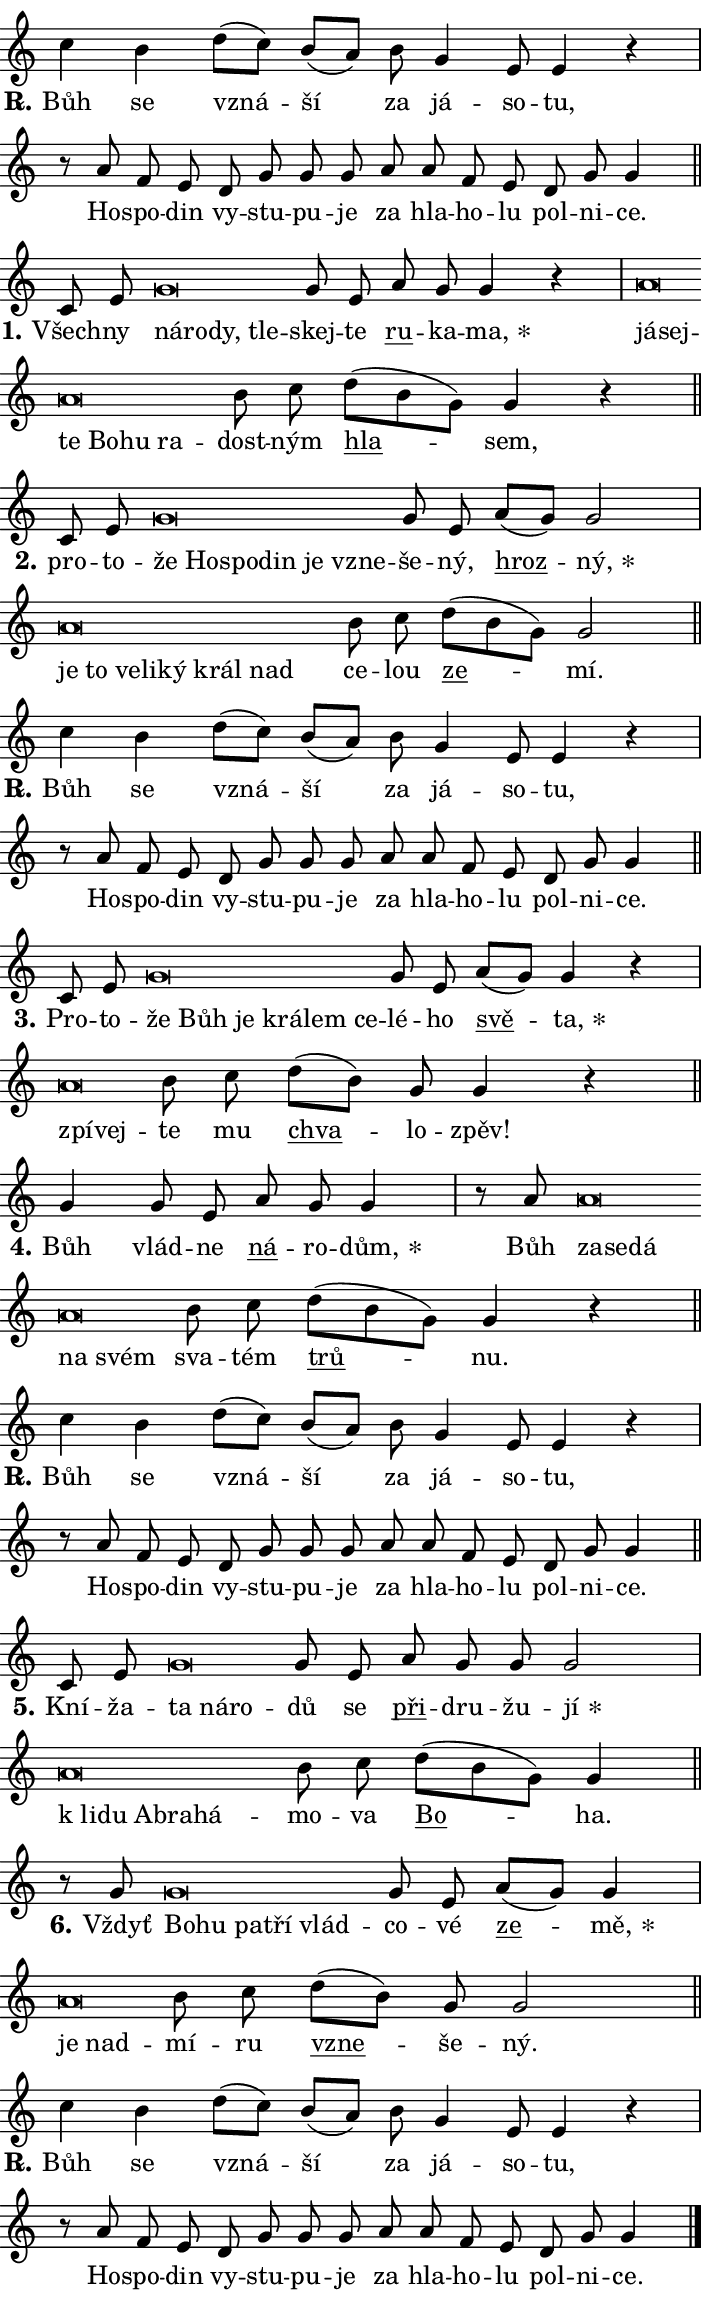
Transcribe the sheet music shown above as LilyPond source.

\version "2.24.0"
\header { tagline = "" }
\paper {
  indent = 0\cm
  top-margin = 0\cm
  right-margin = 0.13\cm % to fit lyric hyphens
  bottom-margin = 0\cm
  left-margin = 0\cm
  paper-width = 12\cm
  page-breaking = #ly:one-page-breaking
  system-system-spacing.basic-distance = #11
  score-system-spacing.basic-distance = #11
  ragged-last = ##f
}


%% Author: Thomas Morley
%% https://lists.gnu.org/archive/html/lilypond-user/2020-05/msg00002.html
#(define (line-position grob)
"Returns position of @var[grob} in current system:
   @code{'start}, if at first time-step
   @code{'end}, if at last time-step
   @code{'middle} otherwise
"
  (let* ((col (ly:item-get-column grob))
         (ln (ly:grob-object col 'left-neighbor))
         (rn (ly:grob-object col 'right-neighbor))
         (col-to-check-left (if (ly:grob? ln) ln col))
         (col-to-check-right (if (ly:grob? rn) rn col))
         (break-dir-left
           (and
             (ly:grob-property col-to-check-left 'non-musical #f)
             (ly:item-break-dir col-to-check-left)))
         (break-dir-right
           (and
             (ly:grob-property col-to-check-right 'non-musical #f)
             (ly:item-break-dir col-to-check-right))))
        (cond ((eqv? 1 break-dir-left) 'start)
              ((eqv? -1 break-dir-right) 'end)
              (else 'middle))))

#(define (tranparent-at-line-position vctor)
  (lambda (grob)
  "Relying on @code{line-position} select the relevant enry from @var{vctor}.
Used to determine transparency,"
    (case (line-position grob)
      ((end) (not (vector-ref vctor 0)))
      ((middle) (not (vector-ref vctor 1)))
      ((start) (not (vector-ref vctor 2))))))

noteHeadBreakVisibility =
#(define-music-function (break-visibility)(vector?)
"Makes @code{NoteHead}s transparent relying on @var{break-visibility}"
#{
  \override NoteHead.transparent =
    #(tranparent-at-line-position break-visibility)
#})

#(define delete-ledgers-for-transparent-note-heads
  (lambda (grob)
    "Reads whether a @code{NoteHead} is transparent.
If so this @code{NoteHead} is removed from @code{'note-heads} from
@var{grob}, which is supposed to be @code{LedgerLineSpanner}.
As a result ledgers are not printed for this @code{NoteHead}"
    (let* ((nhds-array (ly:grob-object grob 'note-heads))
           (nhds-list
             (if (ly:grob-array? nhds-array)
                 (ly:grob-array->list nhds-array)
                 '()))
           ;; Relies on the transparent-property being done before
           ;; Staff.LedgerLineSpanner.after-line-breaking is executed.
           ;; This is fragile ...
           (to-keep
             (remove
               (lambda (nhd)
                 (ly:grob-property nhd 'transparent #f))
               nhds-list)))
      ;; TODO find a better method to iterate over grob-arrays, similiar
      ;; to filter/remove etc for lists
      ;; For now rebuilt from scratch
      (set! (ly:grob-object grob 'note-heads)  '())
      (for-each
        (lambda (nhd)
          (ly:pointer-group-interface::add-grob grob 'note-heads nhd))
        to-keep))))

squashNotes = {
  \override NoteHead.X-extent = #'(-0.2 . 0.2)
  \override NoteHead.Y-extent = #'(-0.75 . 0)
  \override NoteHead.stencil =
    #(lambda (grob)
       (let ((pos (ly:grob-property grob 'staff-position)))
         (begin
           (if (< pos -7) (display "ERROR: Lower brevis then expected\n") (display ""))
           (if (<= pos -6) ly:text-interface::print ly:note-head::print))))
}
unSquashNotes = {
  \revert NoteHead.X-extent
  \revert NoteHead.Y-extent
  \revert NoteHead.stencil
}

hideNotes = \noteHeadBreakVisibility #begin-of-line-visible
unHideNotes = \noteHeadBreakVisibility #all-visible

% work-around for resetting accidentals
% https://lilypond.org/doc/v2.23/Documentation/notation/displaying-rhythms#unmetered-music
cadenzaMeasure = {
  \cadenzaOff
  \partial 1024 s1024
  \cadenzaOn
}

#(define-markup-command (accent layout props text) (markup?)
  "Underline accented syllable"
  (interpret-markup layout props
    #{\markup \override #'(offset . 4.3) \underline { #text }#}))

responsum = \markup \concat {
  "R" \hspace #-1.05 \path #0.1 #'((moveto 0 0.07) (lineto 0.9 0.8)) \hspace #0.05 "."
}

spaceSize = #0.6828661417322834 % exact space size for TeX Gyre Schola

\layout {
  \context {
    \Staff
    \remove "Time_signature_engraver"
    \override LedgerLineSpanner.after-line-breaking = #delete-ledgers-for-transparent-note-heads
  }
  \context {
    \Lyrics {
      \override LyricSpace.minimum-distance = \spaceSize
      \override LyricText.font-name = #"TeX Gyre Schola"
      \override LyricText.font-size = 1
      \override StanzaNumber.font-name = #"TeX Gyre Schola Bold"
      \override StanzaNumber.font-size = 1
    }
  }
  \context {
    \Score 
    \override NoteHead.text =
      #(lambda (grob) 
        (let ((pos (ly:grob-property grob 'staff-position)))
          #{\markup {
            \combine
              \halign #-0.55 \raise #(if (= pos -6) 0 0.5) \override #'(thickness . 2) \draw-line #'(3.2 . 0)
              \musicglyph "noteheads.sM1"
          }#}))
  }
}

% magnetic-lyrics.ily
%
%   written by
%     Jean Abou Samra <jean@abou-samra.fr>
%     Werner Lemberg <wl@gnu.org>
%
%   adapted by
%     Jiri Hon <jiri.hon@gmail.com>
%
% Version 2022-Apr-15

% https://www.mail-archive.com/lilypond-user@gnu.org/msg149350.html

#(define (Left_hyphen_pointer_engraver context)
   "Collect syllable-hyphen-syllable occurrences in lyrics and store
them in properties.  This engraver only looks to the left.  For
example, if the lyrics input is @code{foo -- bar}, it does the
following.

@itemize @bullet
@item
Set the @code{text} property of the @code{LyricHyphen} grob between
@q{foo} and @q{bar} to @code{foo}.

@item
Set the @code{left-hyphen} property of the @code{LyricText} grob with
text @q{foo} to the @code{LyricHyphen} grob between @q{foo} and
@q{bar}.
@end itemize

Use this auxiliary engraver in combination with the
@code{lyric-@/text::@/apply-@/magnetic-@/offset!} hook."
   (let ((hyphen #f)
         (text #f))
     (make-engraver
      (acknowledgers
       ((lyric-syllable-interface engraver grob source-engraver)
        (set! text grob)))
      (end-acknowledgers
       ((lyric-hyphen-interface engraver grob source-engraver)
        ;(when (not (grob::has-interface grob 'lyric-space-interface))
          (set! hyphen grob)));)
      ((stop-translation-timestep engraver)
       (when (and text hyphen)
         (ly:grob-set-object! text 'left-hyphen hyphen))
       (set! text #f)
       (set! hyphen #f)))))

#(define (lyric-text::apply-magnetic-offset! grob)
   "If the space between two syllables is less than the value in
property @code{LyricText@/.details@/.squash-threshold}, move the right
syllable to the left so that it gets concatenated with the left
syllable.

Use this function as a hook for
@code{LyricText@/.after-@/line-@/breaking} if the
@code{Left_@/hyphen_@/pointer_@/engraver} is active."
   (let ((hyphen (ly:grob-object grob 'left-hyphen #f)))
     (when hyphen
       (let ((left-text (ly:spanner-bound hyphen LEFT)))
         (when (grob::has-interface left-text 'lyric-syllable-interface)
           (let* ((common (ly:grob-common-refpoint grob left-text X))
                  (this-x-ext (ly:grob-extent grob common X))
                  (left-x-ext
                   (begin
                     ;; Trigger magnetism for left-text.
                     (ly:grob-property left-text 'after-line-breaking)
                     (ly:grob-extent left-text common X)))
                  ;; `delta` is the gap width between two syllables.
                  (delta (- (interval-start this-x-ext)
                            (interval-end left-x-ext)))
                  (details (ly:grob-property grob 'details))
                  (threshold (assoc-get 'squash-threshold details 0.2)))
             (when (< delta threshold)
               (let* (;; We have to manipulate the input text so that
                      ;; ligatures crossing syllable boundaries are not
                      ;; disabled.  For languages based on the Latin
                      ;; script this is essentially a beautification.
                      ;; However, for non-Western scripts it can be a
                      ;; necessity.
                      (lt (ly:grob-property left-text 'text))
                      (rt (ly:grob-property grob 'text))
                      (is-space (grob::has-interface hyphen 'lyric-space-interface))
                      (space (if is-space " " ""))
                      (extra-delta (if is-space spaceSize 0))
                      ;; Append new syllable.
                      (ltrt-space (if (and (string? lt) (string? rt))
                                (string-append lt space rt)
                                (make-concat-markup (list lt space rt))))
                      ;; Right-align `ltrt` to the right side.
                      (ltrt-space-markup (grob-interpret-markup
                               grob
                               (make-translate-markup
                                (cons (interval-length this-x-ext) 0)
                                (make-right-align-markup ltrt-space)))))
                 (begin
                   ;; Don't print `left-text`.
                   (ly:grob-set-property! left-text 'stencil #f)
                   ;; Set text and stencil (which holds all collected
                   ;; syllables so far) and shift it to the left.
                   (ly:grob-set-property! grob 'text ltrt-space)
                   (ly:grob-set-property! grob 'stencil ltrt-space-markup)
                   (ly:grob-translate-axis! grob (- (- delta extra-delta)) X))))))))))


#(define (lyric-hyphen::displace-bounds-first grob)
   ;; Make very sure this callback isn't triggered too early.
   (let ((left (ly:spanner-bound grob LEFT))
         (right (ly:spanner-bound grob RIGHT)))
     (ly:grob-property left 'after-line-breaking)
     (ly:grob-property right 'after-line-breaking)
     (ly:lyric-hyphen::print grob)))

squashThreshold = #0.4

\layout {
  \context {
    \Lyrics
    \consists #Left_hyphen_pointer_engraver
    \override LyricText.after-line-breaking =
      #lyric-text::apply-magnetic-offset!
    \override LyricHyphen.stencil = #lyric-hyphen::displace-bounds-first
    \override LyricText.details.squash-threshold = \squashThreshold
    \override LyricHyphen.minimum-distance = 0
    \override LyricHyphen.minimum-length = \squashThreshold
  }
}

squashText = \override LyricText.details.squash-threshold = 9999
unSquashText = \override LyricText.details.squash-threshold = \squashThreshold

leftText = \override LyricText.self-alignment-X = #LEFT
unLeftText = \revert LyricText.self-alignment-X

starOffset = #(lambda (grob) 
                (let ((x_offset (ly:self-alignment-interface::aligned-on-x-parent grob)))
                  (if (= x_offset 0) 0 (+ x_offset 1.2))))

star = #(define-music-function (syllable)(string?)
"Append star separator at the end of a syllable"
#{
  \once \override LyricText.X-offset = #starOffset
  \lyricmode { \markup {
    #syllable
    \override #'((font-name . "TeX Gyre Schola Bold")) \hspace #0.2 \lower #0.65 \larger "*"
  } }
#})

starAccent = #(define-music-function (syllable)(string?)
"Append star separator at the end of a syllable and make accent"
#{
  \once \override LyricText.X-offset = #starOffset
  \lyricmode { \markup {
    \accent #syllable
    \override #'((font-name . "TeX Gyre Schola Bold")) \hspace #0.2 \lower #0.65 \larger "*"
  } }
#})

breath = #(define-music-function (syllable)(string?)
"Append breathing indicator at the end of a syllable"
#{
  \lyricmode { \markup { #syllable "+" } }
#})

optionalBreath = #(define-music-function (syllable)(string?)
"Append optional breathing indicator at the end of a syllable"
#{
  \lyricmode { \markup { #syllable "(+)" } }
#})


\score {
    <<
        \new Voice = "melody" { \cadenzaOn \key c \major \relative { c''4 b d8[( c)] b[( a)] \bar "" b g4 e8 e4 r \cadenzaMeasure \bar "|" r8 a f e \bar "" d g g g \bar "" a a f e d g g4 \cadenzaMeasure \bar "||" \break } }
        \new Lyrics \lyricsto "melody" { \lyricmode { \set stanza = \responsum
Bůh se vzná -- ší za já -- so -- tu, Ho -- spo -- din vy -- stu -- pu -- je za hla -- ho -- lu pol -- ni -- ce. } }
    >>
    \layout {}
}

\score {
    <<
        \new Voice = "melody" { \cadenzaOn \key c \major \relative { c'8 e \bar "" \squashNotes g\breve*1/16 \hideNotes \breve*1/16 \bar "" \breve*1/16 \breve*1/16 \bar "" \unHideNotes \unSquashNotes g8 e \bar "" a g g4 r \cadenzaMeasure \bar "|" \squashNotes a\breve*1/16 \hideNotes \breve*1/16 \bar "" \breve*1/16 \bar "" \breve*1/16 \bar "" \breve*1/16 \breve*1/16 \bar "" \unHideNotes \unSquashNotes b8 c \bar "" d[( b g)] g4 r \cadenzaMeasure \bar "||" \break } }
        \new Lyrics \lyricsto "melody" { \lyricmode { \set stanza = "1."
Všech -- ny \leftText ná -- \squashText ro -- dy, tle -- \unLeftText \unSquashText skej -- te \markup \accent ru -- ka -- \star ma, \leftText já -- \squashText sej -- te Bo -- hu ra -- \unLeftText \unSquashText dost -- ným \markup \accent hla -- sem, } }
    >>
    \layout {}
}

\score {
    <<
        \new Voice = "melody" { \cadenzaOn \key c \major \relative { c'8 e \bar "" \squashNotes g\breve*1/16 \hideNotes \breve*1/16 \bar "" \breve*1/16 \bar "" \breve*1/16 \bar "" \breve*1/16 \breve*1/16 \bar "" \unHideNotes \unSquashNotes g8 e \bar "" a[( g)] g2 \cadenzaMeasure \bar "|" \squashNotes a\breve*1/16 \hideNotes \breve*1/16 \bar "" \breve*1/16 \bar "" \breve*1/16 \bar "" \breve*1/16 \bar "" \breve*1/16 \breve*1/16 \bar "" \unHideNotes \unSquashNotes b8 c \bar "" d[( b g)] g2 \cadenzaMeasure \bar "||" \break } }
        \new Lyrics \lyricsto "melody" { \lyricmode { \set stanza = "2."
pro -- to -- \leftText že \squashText Ho -- spo -- din je vzne -- \unLeftText \unSquashText še -- ný, \markup \accent hroz -- \star ný, \leftText je \squashText to ve -- li -- ký král nad \unLeftText \unSquashText ce -- lou \markup \accent ze -- mí. } }
    >>
    \layout {}
}

\score {
    <<
        \new Voice = "melody" { \cadenzaOn \key c \major \relative { c''4 b d8[( c)] b[( a)] \bar "" b g4 e8 e4 r \cadenzaMeasure \bar "|" r8 a f e \bar "" d g g g \bar "" a a f e d g g4 \cadenzaMeasure \bar "||" \break } }
        \new Lyrics \lyricsto "melody" { \lyricmode { \set stanza = \responsum
Bůh se vzná -- ší za já -- so -- tu, Ho -- spo -- din vy -- stu -- pu -- je za hla -- ho -- lu pol -- ni -- ce. } }
    >>
    \layout {}
}

\score {
    <<
        \new Voice = "melody" { \cadenzaOn \key c \major \relative { c'8 e \bar "" \squashNotes g\breve*1/16 \hideNotes \breve*1/16 \bar "" \breve*1/16 \bar "" \breve*1/16 \bar "" \breve*1/16 \breve*1/16 \bar "" \unHideNotes \unSquashNotes g8 e \bar "" a[( g)] g4 r \cadenzaMeasure \bar "|" \squashNotes a\breve*1/16 \hideNotes \breve*1/16 \bar "" \unHideNotes \unSquashNotes b8 c \bar "" d[( b)] g g4 r \cadenzaMeasure \bar "||" \break } }
        \new Lyrics \lyricsto "melody" { \lyricmode { \set stanza = "3."
Pro -- to -- \leftText že \squashText Bůh je krá -- lem ce -- \unLeftText \unSquashText lé -- ho \markup \accent svě -- \star ta, \leftText zpí -- \squashText vej -- \unLeftText \unSquashText te mu \markup \accent chva -- lo -- zpěv! } }
    >>
    \layout {}
}

\score {
    <<
        \new Voice = "melody" { \cadenzaOn \key c \major \relative { g'4 g8 e \bar "" a g g4 \cadenzaMeasure \bar "|" r8 a8 \squashNotes a\breve*1/16 \hideNotes \breve*1/16 \bar "" \breve*1/16 \bar "" \breve*1/16 \breve*1/16 \bar "" \unHideNotes \unSquashNotes b8 c \bar "" d[( b g)] g4 r \cadenzaMeasure \bar "||" \break } }
        \new Lyrics \lyricsto "melody" { \lyricmode { \set stanza = "4."
Bůh vlád -- ne \markup \accent ná -- ro -- \star dům, Bůh \leftText za -- \squashText se -- dá na svém \unLeftText \unSquashText sva -- tém \markup \accent trů -- nu. } }
    >>
    \layout {}
}

\score {
    <<
        \new Voice = "melody" { \cadenzaOn \key c \major \relative { c''4 b d8[( c)] b[( a)] \bar "" b g4 e8 e4 r \cadenzaMeasure \bar "|" r8 a f e \bar "" d g g g \bar "" a a f e d g g4 \cadenzaMeasure \bar "||" \break } }
        \new Lyrics \lyricsto "melody" { \lyricmode { \set stanza = \responsum
Bůh se vzná -- ší za já -- so -- tu, Ho -- spo -- din vy -- stu -- pu -- je za hla -- ho -- lu pol -- ni -- ce. } }
    >>
    \layout {}
}

\score {
    <<
        \new Voice = "melody" { \cadenzaOn \key c \major \relative { c'8 e \bar "" \squashNotes g\breve*1/16 \hideNotes \breve*1/16 \breve*1/16 \bar "" \unHideNotes \unSquashNotes g8 e \bar "" a g g g2 \cadenzaMeasure \bar "|" \squashNotes a\breve*1/16 \hideNotes \breve*1/16 \bar "" \breve*1/16 \bar "" \breve*1/16 \breve*1/16 \bar "" \unHideNotes \unSquashNotes b8 c \bar "" d[( b g)] g4 \cadenzaMeasure \bar "||" \break } }
        \new Lyrics \lyricsto "melody" { \lyricmode { \set stanza = "5."
Kní -- ža -- \leftText ta \squashText ná -- ro -- \unLeftText \unSquashText dů se \markup \accent při -- dru -- žu -- \star jí \leftText "k li" -- \squashText du Ab -- ra -- há -- \unLeftText \unSquashText mo -- va \markup \accent Bo -- ha. } }
    >>
    \layout {}
}

\score {
    <<
        \new Voice = "melody" { \cadenzaOn \key c \major \relative { r8 g'8 \squashNotes g\breve*1/16 \hideNotes \breve*1/16 \bar "" \breve*1/16 \bar "" \breve*1/16 \breve*1/16 \bar "" \unHideNotes \unSquashNotes g8 e \bar "" a[( g)] g4 \cadenzaMeasure \bar "|" \squashNotes a\breve*1/16 \hideNotes \breve*1/16 \bar "" \unHideNotes \unSquashNotes b8 c \bar "" d[( b)] g g2 \cadenzaMeasure \bar "||" \break } }
        \new Lyrics \lyricsto "melody" { \lyricmode { \set stanza = "6."
Vždyť \leftText Bo -- \squashText hu pa -- tří vlád -- \unLeftText \unSquashText co -- vé \markup \accent ze -- \star mě, \leftText je \squashText nad -- \unLeftText \unSquashText mí -- ru \markup \accent vzne -- še -- ný. } }
    >>
    \layout {}
}

\score {
    <<
        \new Voice = "melody" { \cadenzaOn \key c \major \relative { c''4 b d8[( c)] b[( a)] \bar "" b g4 e8 e4 r \cadenzaMeasure \bar "|" r8 a f e \bar "" d g g g \bar "" a a f e d g g4 \cadenzaMeasure \bar "||" \break } \bar "|." }
        \new Lyrics \lyricsto "melody" { \lyricmode { \set stanza = \responsum
Bůh se vzná -- ší za já -- so -- tu, Ho -- spo -- din vy -- stu -- pu -- je za hla -- ho -- lu pol -- ni -- ce. } }
    >>
    \layout {}
}
